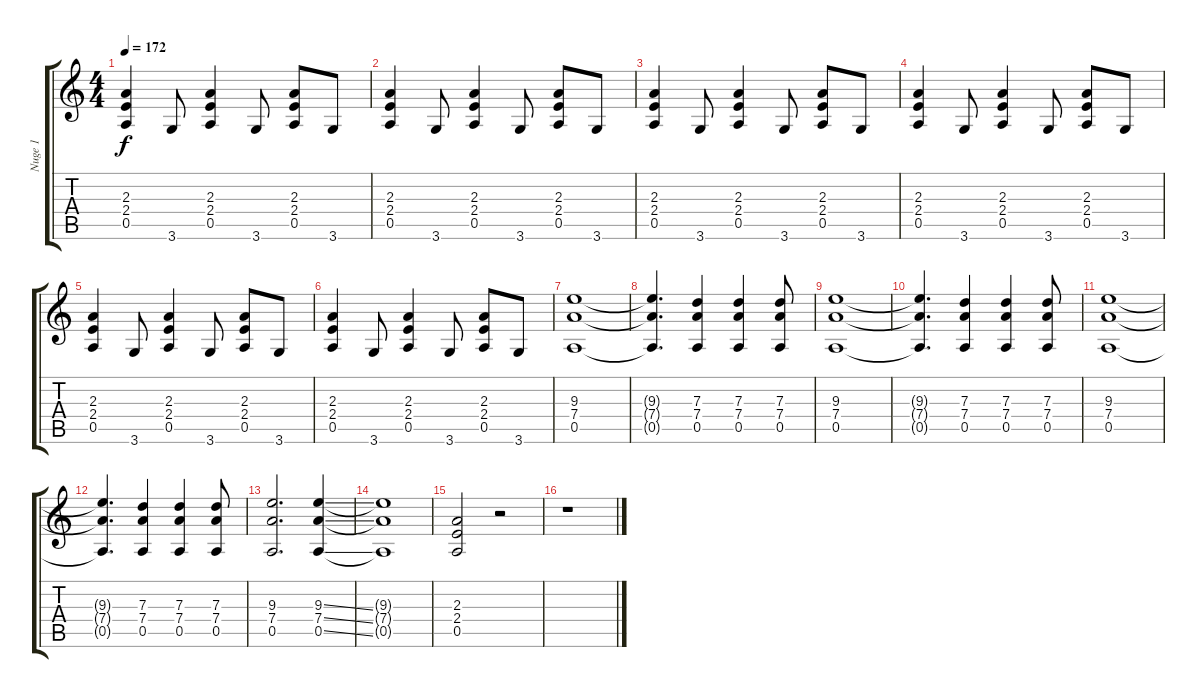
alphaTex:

\track ("Nuge 1" "Nuge 1") {instrument overdrivenguitar}
\staff {score tabs}
\tuning (E4 B3 G3 D3 A2 E2) {hide}
\ts (4 4)
\tempo 172
\clef g2
\ks c
(2.3 2.4 0.5).4{dy f} 3.6.8 (2.3 2.4 0.5).4 3.6.8 (2.3 2.4 0.5).8 3.6.8 |
(2.3 2.4 0.5).4 3.6.8 (2.3 2.4 0.5).4 3.6.8 (2.3 2.4 0.5).8 3.6.8 |
(2.3 2.4 0.5).4 3.6.8 (2.3 2.4 0.5).4 3.6.8 (2.3 2.4 0.5).8 3.6.8 |
(2.3 2.4 0.5).4 3.6.8 (2.3 2.4 0.5).4 3.6.8 (2.3 2.4 0.5).8 3.6.8 |
(2.3 2.4 0.5).4 3.6.8 (2.3 2.4 0.5).4 3.6.8 (2.3 2.4 0.5).8 3.6.8 |
(2.3 2.4 0.5).4 3.6.8 (2.3 2.4 0.5).4 3.6.8 (2.3 2.4 0.5).8 3.6.8 |
(9.3 7.4 0.5).1 |
(9.3{t} 7.4{t} 0.5{t}).4{d} (7.3 7.4 0.5).4 (7.3 7.4 0.5).4 (7.3 7.4 0.5).8 |
(9.3 7.4 0.5).1 |
(9.3{t} 7.4{t} 0.5{t}).4{d} (7.3 7.4 0.5).4 (7.3 7.4 0.5).4 (7.3 7.4 0.5).8 |
(9.3 7.4 0.5).1 |
(9.3{t} 7.4{t} 0.5{t}).4{d} (7.3 7.4 0.5).4 (7.3 7.4 0.5).4 (7.3 7.4 0.5).8 |
(9.3 7.4 0.5).2{d} (9.3{ss} 7.4{ss} 0.5{ss}).4 |
(9.3{t} 7.4{t} 0.5{t}).1 |
(2.3 2.4 0.5).2 r.2 |
r.1
